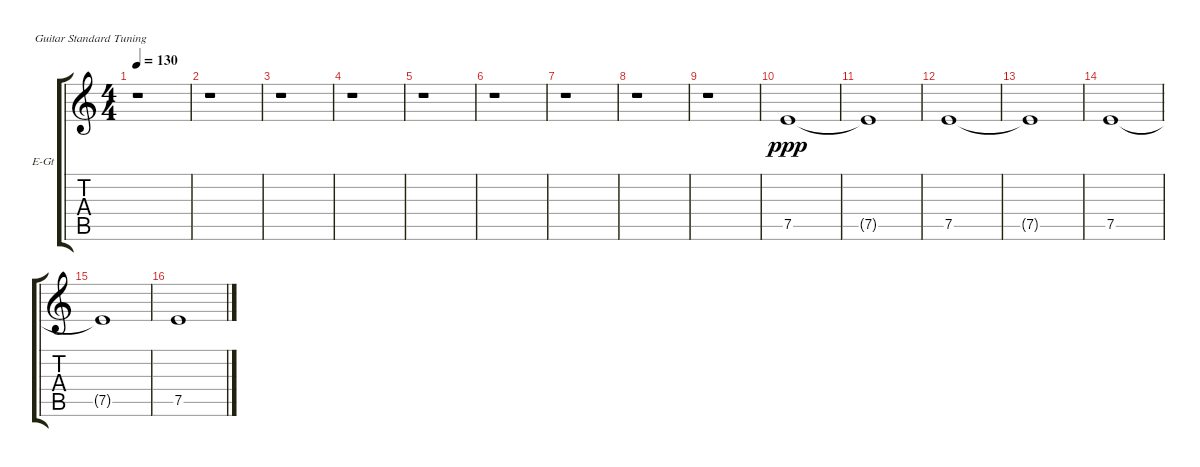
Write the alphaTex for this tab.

\defaultSystemsLayout 4
\bracketExtendMode groupsimilarinstruments
\firstSystemTrackNameOrientation horizontal
\otherSystemsTrackNameOrientation horizontal
\chordDiagramsInScore
\track ("Lead Guitar" "E-Gt") {instrument distortionguitar}
\staff {score tabs}
\tuning (E4 B3 G3 D3 A2 E2)
\ts (4 4)
\tempo 130
\clef g2
\scale
0.25
\ks c
r.1{dy ff} |
\scale
0.25 r.1 |
\scale
0.25 r.1 |
\scale
0.25 r.1 |
\scale
0.25 r.1 |
\scale
0.25 r.1 |
\scale
0.25 r.1 |
\scale
0.25 r.1 |
\scale
0.25 r.1 |
\scale
0.25 7.5.1{dy ppp} |
\scale
0.25 7.5{t}.1 |
\scale
0.25 7.5.1 |
\scale
0.25 7.5{t}.1 |
\scale
0.25 7.5.1 |
\scale
0.25 7.5{t}.1 |
\scale
0.25 7.5.1
